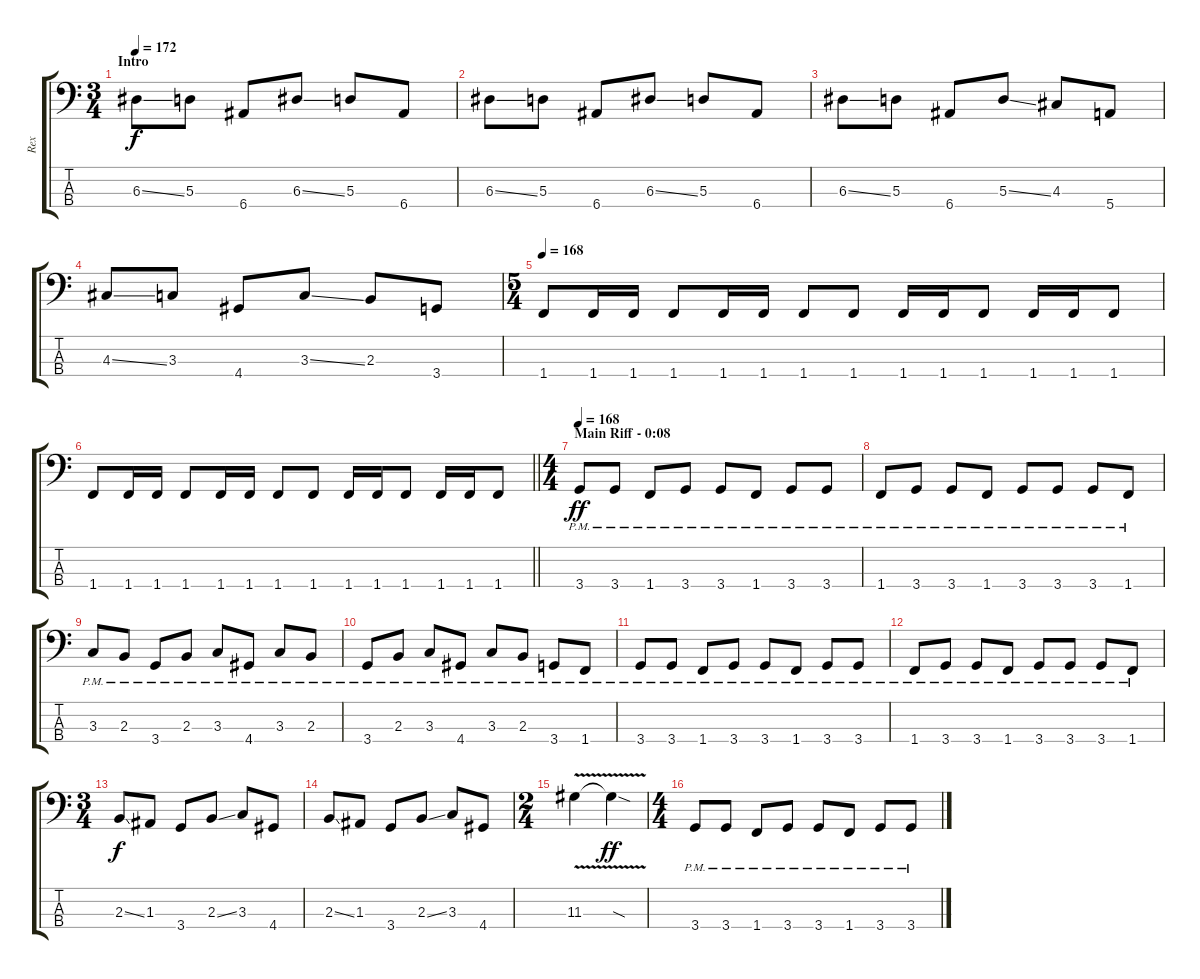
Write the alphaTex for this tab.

\track ("Rex" "Rex") {instrument electricbasspick}
\staff {score tabs}
\tuning (G2 D2 A1 E1) {hide}
\ts (3 4)
\section ("" "Intro")
\tempo 172
\clef f4
\ks c
6.3{ss}.8{dy f volume 16 instrument electricbasspick} 5.3.8 6.4.8 6.3{ss}.8 5.3.8 6.4.8 |
6.3{ss}.8 5.3.8 6.4.8 6.3{ss}.8 5.3.8 6.4.8 |
6.3{ss}.8 5.3.8 6.4.8 5.3{ss}.8 4.3.8 5.4.8 |
4.3{ss}.8 3.3.8 4.4.8 3.3{ss}.8 2.3.8 3.4.8 |
\ts (5 4)
\tempo 168
1.4.8 1.4.16 1.4.16 1.4.8 1.4.16 1.4.16 1.4.8 1.4.8 1.4.16 1.4.16 1.4.8 1.4.16 1.4.16 1.4.8 |
\barLineRight lightlight
1.4.8 1.4.16 1.4.16 1.4.8 1.4.16 1.4.16 1.4.8 1.4.8 1.4.16 1.4.16 1.4.8 1.4.16 1.4.16 1.4.8 |
\ts (4 4)
\section ("" "Main Riff - 0:08")
\tempo 168
3.4{pm}.8{dy ff} 3.4{pm}.8 1.4{pm}.8 3.4{pm}.8 3.4{pm}.8 1.4{pm}.8 3.4{pm}.8 3.4{pm}.8 |
1.4{pm}.8 3.4{pm}.8 3.4{pm}.8 1.4{pm}.8 3.4{pm}.8 3.4{pm}.8 3.4{pm}.8 1.4{pm}.8 |
3.3{pm}.8 2.3{pm}.8 3.4{pm}.8 2.3{pm}.8 3.3{pm}.8 4.4{pm}.8 3.3{pm}.8 2.3{pm}.8 |
3.4{pm}.8 2.3{pm}.8 3.3{pm}.8 4.4{pm}.8 3.3{pm}.8 2.3{pm}.8 3.4{pm}.8 1.4{pm}.8 |
3.4{pm}.8 3.4{pm}.8 1.4{pm}.8 3.4{pm}.8 3.4{pm}.8 1.4{pm}.8 3.4{pm}.8 3.4{pm}.8 |
1.4{pm}.8 3.4{pm}.8 3.4{pm}.8 1.4{pm}.8 3.4{pm}.8 3.4{pm}.8 3.4{pm}.8 1.4{pm}.8 |
\ts (3 4)
2.3{ss}.8{dy f} 1.3.8 3.4.8 2.3{ss}.8 3.3.8 4.4.8 |
2.3{ss}.8 1.3.8 3.4.8 2.3{ss}.8 3.3.8 4.4.8 |
\ts (2 4)
11.3{v}.4 11.3{sod t}.4{dy ff} |
\ts (4 4)
3.4{pm}.8 3.4{pm}.8 1.4{pm}.8 3.4{pm}.8 3.4{pm}.8 1.4{pm}.8 3.4{pm}.8 3.4{pm}.8
